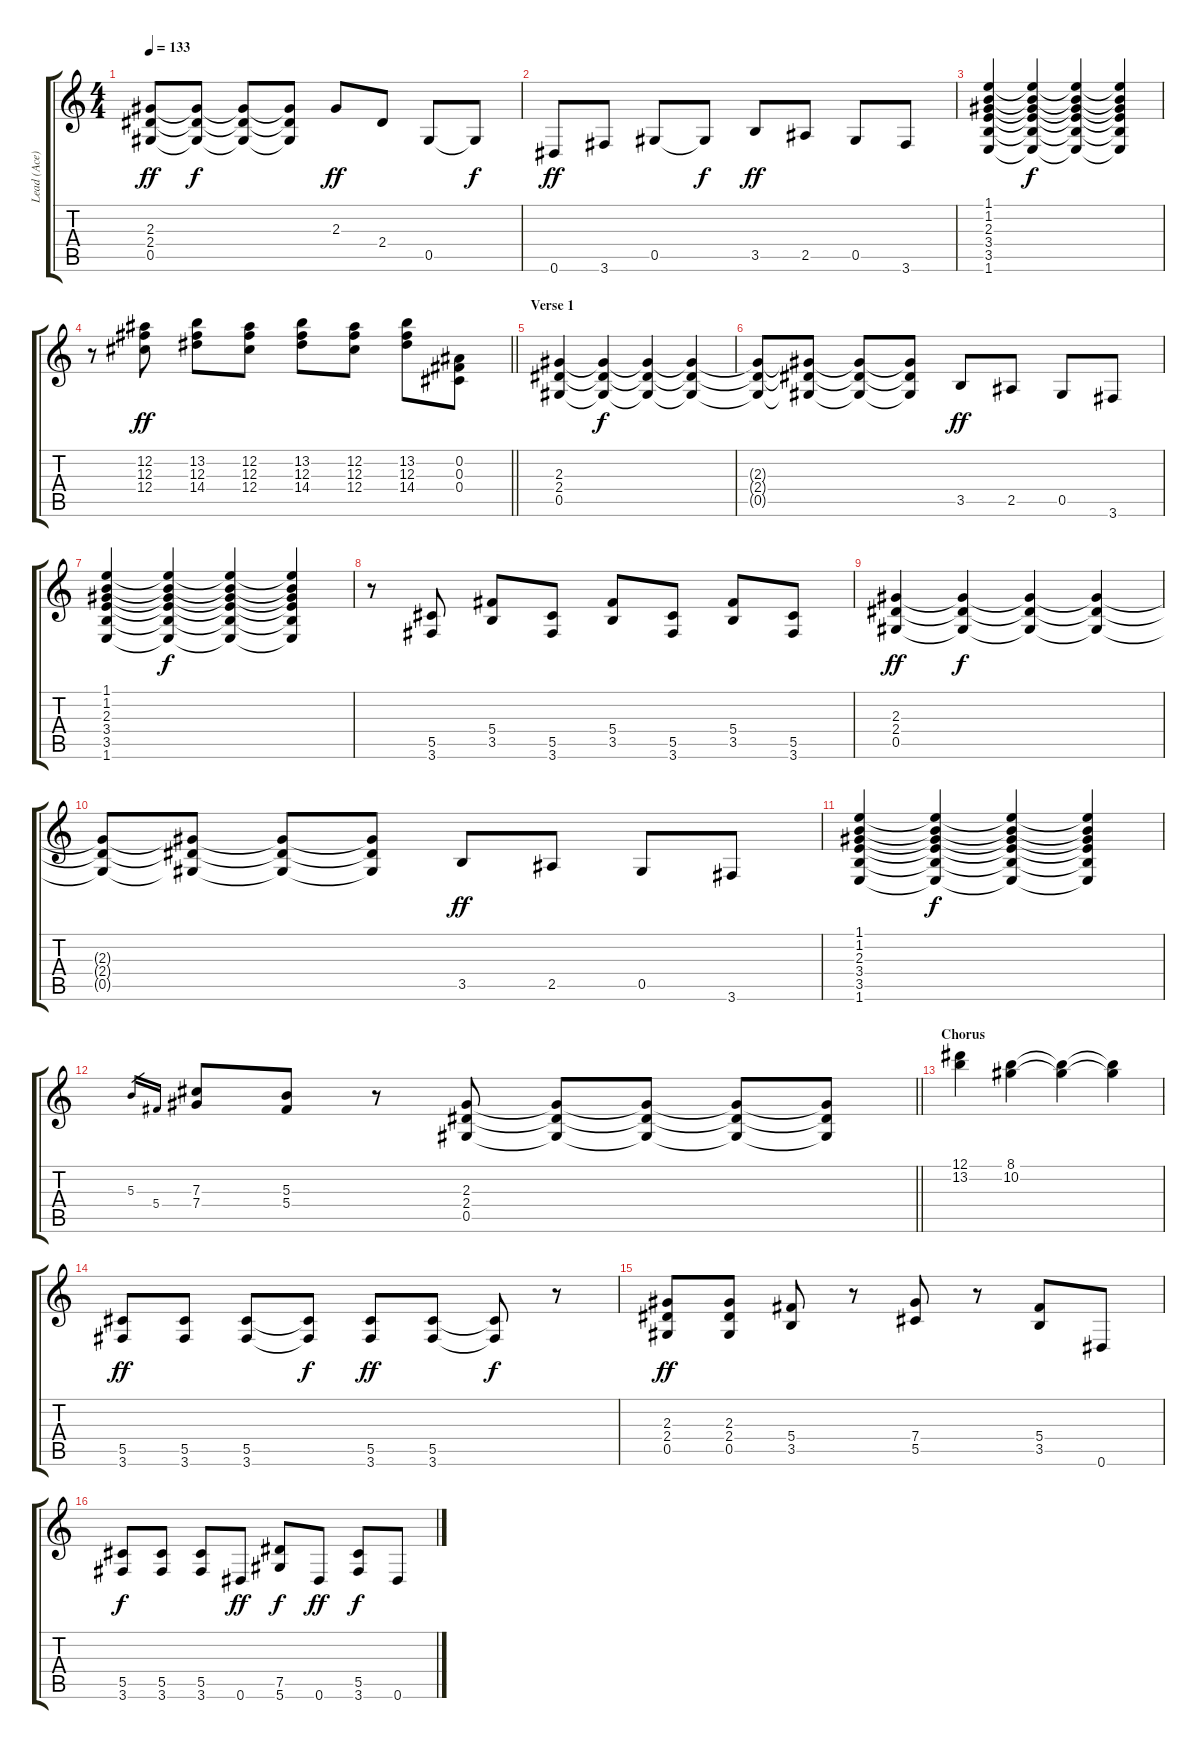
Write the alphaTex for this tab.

\track ("Lead (Ace)" "Lead (Ace)") {instrument distortionguitar}
\staff {score tabs}
\tuning (Eb4 Bb3 Gb3 Db3 Ab2 Eb2) {hide}
\ts (4 4)
\tempo 133
\clef g2
\ks c
(2.3 2.4 0.5).8{dy ff} (2.3{t} 2.4{t} 0.5{t}).8{dy f} (2.3{t} 2.4{t} 0.5{t}).8 (2.3{t} 2.4{t} 0.5{t}).8 2.3.8{dy ff} 2.4.8 0.5.8 0.5{t}.8{dy f} |
0.6.8{dy ff} 3.6.8 0.5.8 0.5{t}.8{dy f} 3.5.8{dy ff} 2.5.8 0.5.8 3.6.8 |
(1.1 1.2 2.3 3.4 3.5 1.6).4 (1.1{t} 1.2{t} 2.3{t} 3.4{t} 3.5{t} 1.6{t}).4{dy f} (1.1{t} 1.2{t} 2.3{t} 3.4{t} 3.5{t} 1.6{t}).4 (1.1{t} 1.2{t} 2.3{t} 3.4{t} 3.5{t} 1.6{t}).4 |
\barLineRight lightlight
r.8 (12.2 12.3 12.4).8{dy ff} (13.2 12.3 14.4).8 (12.2 12.3 12.4).8 (13.2 12.3 14.4).8 (12.2 12.3 12.4).8 (13.2 12.3 14.4).8 (0.2 0.3 0.4).8 |
\section ("" "Verse 1")
(2.3 2.4 0.5).4 (2.3{t} 2.4{t} 0.5{t}).4{dy f} (2.3{t} 2.4{t} 0.5{t}).4 (2.3{t} 2.4{t} 0.5{t}).4 |
(2.3{t} 2.4{t} 0.5{t}).8 (2.3{t} 2.4{t} 0.5{t}).8 (2.3{t} 2.4{t} 0.5{t}).8 (2.3{t} 2.4{t} 0.5{t}).8 3.5.8{dy ff} 2.5.8 0.5.8 3.6.8 |
(1.1 1.2 2.3 3.4 3.5 1.6).4 (1.1{t} 1.2{t} 2.3{t} 3.4{t} 3.5{t} 1.6{t}).4{dy f} (1.1{t} 1.2{t} 2.3{t} 3.4{t} 3.5{t} 1.6{t}).4 (1.1{t} 1.2{t} 2.3{t} 3.4{t} 3.5{t} 1.6{t}).4 |
r.8 (5.5 3.6).8 (5.4 3.5).8 (5.5 3.6).8 (5.4 3.5).8 (5.5 3.6).8 (5.4 3.5).8 (5.5 3.6).8 |
(2.3 2.4 0.5).4{dy ff} (2.3{t} 2.4{t} 0.5{t}).4{dy f} (2.3{t} 2.4{t} 0.5{t}).4 (2.3{t} 2.4{t} 0.5{t}).4 |
(2.3{t} 2.4{t} 0.5{t}).8 (2.3{t} 2.4{t} 0.5{t}).8 (2.3{t} 2.4{t} 0.5{t}).8 (2.3{t} 2.4{t} 0.5{t}).8 3.5.8{dy ff} 2.5.8 0.5.8 3.6.8 |
(1.1 1.2 2.3 3.4 3.5 1.6).4 (1.1{t} 1.2{t} 2.3{t} 3.4{t} 3.5{t} 1.6{t}).4{dy f} (1.1{t} 1.2{t} 2.3{t} 3.4{t} 3.5{t} 1.6{t}).4 (1.1{t} 1.2{t} 2.3{t} 3.4{t} 3.5{t} 1.6{t}).4 |
\barLineRight lightlight
5.3.16{gr} 5.4.16{gr} (7.3 7.4).8 (5.3 5.4).8 r.8 (2.3 2.4 0.5).8 (2.3{t} 2.4{t} 0.5{t}).8 (2.3{t} 2.4{t} 0.5{t}).8 (2.3{t} 2.4{t} 0.5{t}).8 (2.3{t} 2.4{t} 0.5{t}).8 |
\section ("" "Chorus")
(12.1 13.2).4 (8.1 10.2).4 (8.1{t} 10.2{t}).4 (8.1{t} 10.2{t}).4 |
(5.5 3.6).8{dy ff} (5.5 3.6).8 (5.5 3.6).8 (5.5{t} 3.6{t}).8{dy f} (5.5 3.6).8{dy ff} (5.5 3.6).8 (5.5{t} 3.6{t}).8{dy f} r.8 |
(2.3 2.4 0.5).8{dy ff} (2.3 2.4 0.5).8 (5.4 3.5).8 r.8 (7.4 5.5).8 r.8 (5.4 3.5).8 0.6.8 |
(5.5 3.6).8{dy f} (5.5 3.6).8 (5.5 3.6).8 0.6.8{dy ff} (7.5 5.6).8{dy f} 0.6.8{dy ff} (5.5 3.6).8{dy f} 0.6.8
